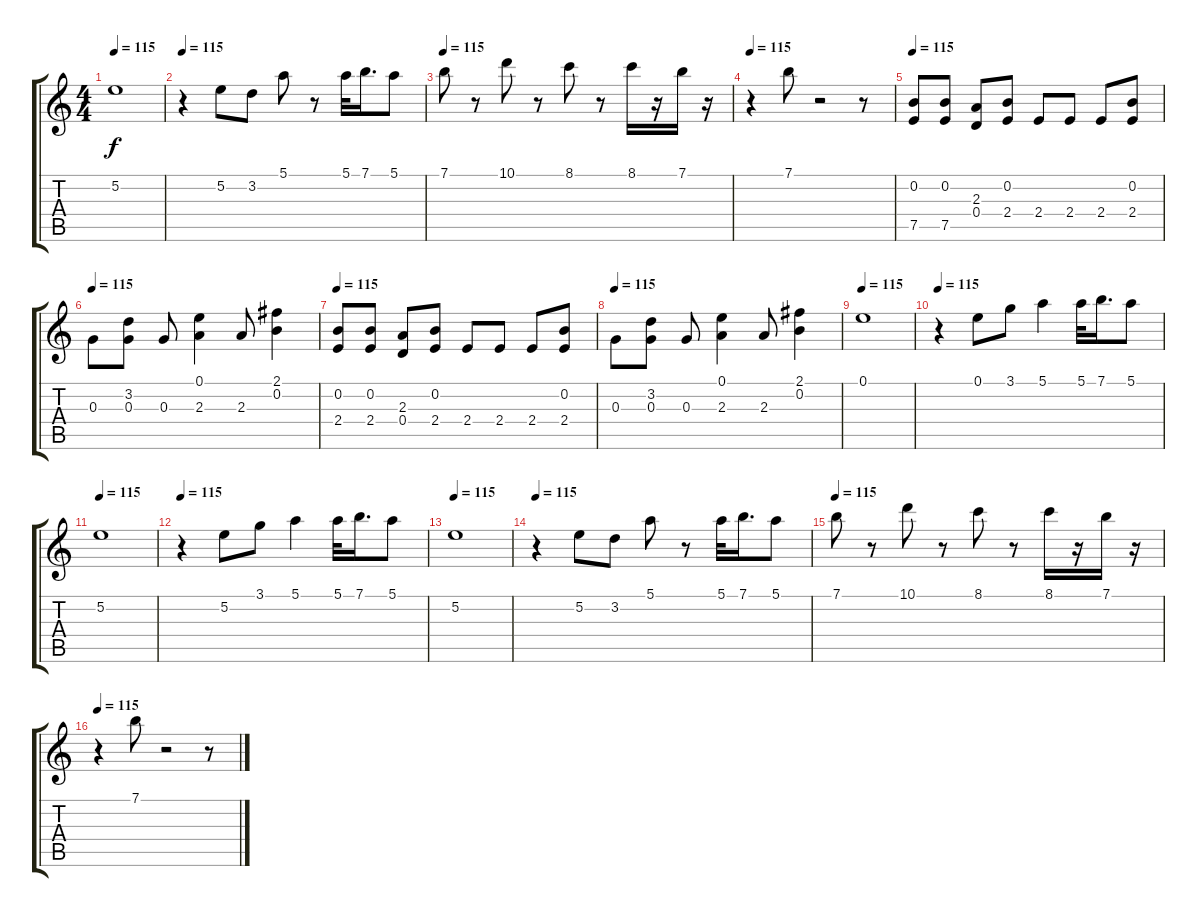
\track "" {instrument electricguitarclean}
\staff {score tabs}
\tuning (E4 B3 G3 D3 A2 E2) {hide}
\ts (4 4)
\tempo 115
\clef g2
\ks c
5.2.1{dy f} |
\tempo 115
r.4 5.2.8 3.2.8 5.1.8 r.8 5.1.32 7.1.16{d} 5.1.8 |
\tempo 115
7.1.8 r.8 10.1.8 r.8 8.1.8 r.8 8.1.16 r.16 7.1.16 r.16 |
\tempo 115
r.4 7.1.8 r.2 r.8 |
\tempo 115
(0.2 7.5).8 (0.2 7.5).8 (2.3 0.4).8 (0.2 2.4).8 2.4.8 2.4.8 2.4.8 (0.2 2.4).8 |
\tempo 115
0.3.8 (3.2 0.3).8 0.3.8 (0.1 2.3).4 2.3.8 (2.1 0.2).4 |
\tempo 115
(0.2 2.4).8 (0.2 2.4).8 (2.3 0.4).8 (0.2 2.4).8 2.4.8 2.4.8 2.4.8 (0.2 2.4).8 |
\tempo 115
0.3.8 (3.2 0.3).8 0.3.8 (0.1 2.3).4 2.3.8 (2.1 0.2).4 |
\tempo 115
0.1.1 |
\tempo 115
r.4 0.1.8 3.1.8 5.1.4 5.1.32 7.1.16{d} 5.1.8 |
\tempo 115
5.2.1 |
\tempo 115
r.4 5.2.8 3.1.8 5.1.4 5.1.32 7.1.16{d} 5.1.8 |
\tempo 115
5.2.1 |
\tempo 115
r.4 5.2.8 3.2.8 5.1.8 r.8 5.1.32 7.1.16{d} 5.1.8 |
\tempo 115
7.1.8 r.8 10.1.8 r.8 8.1.8 r.8 8.1.16 r.16 7.1.16 r.16 |
\tempo 115
r.4 7.1.8 r.2 r.8
